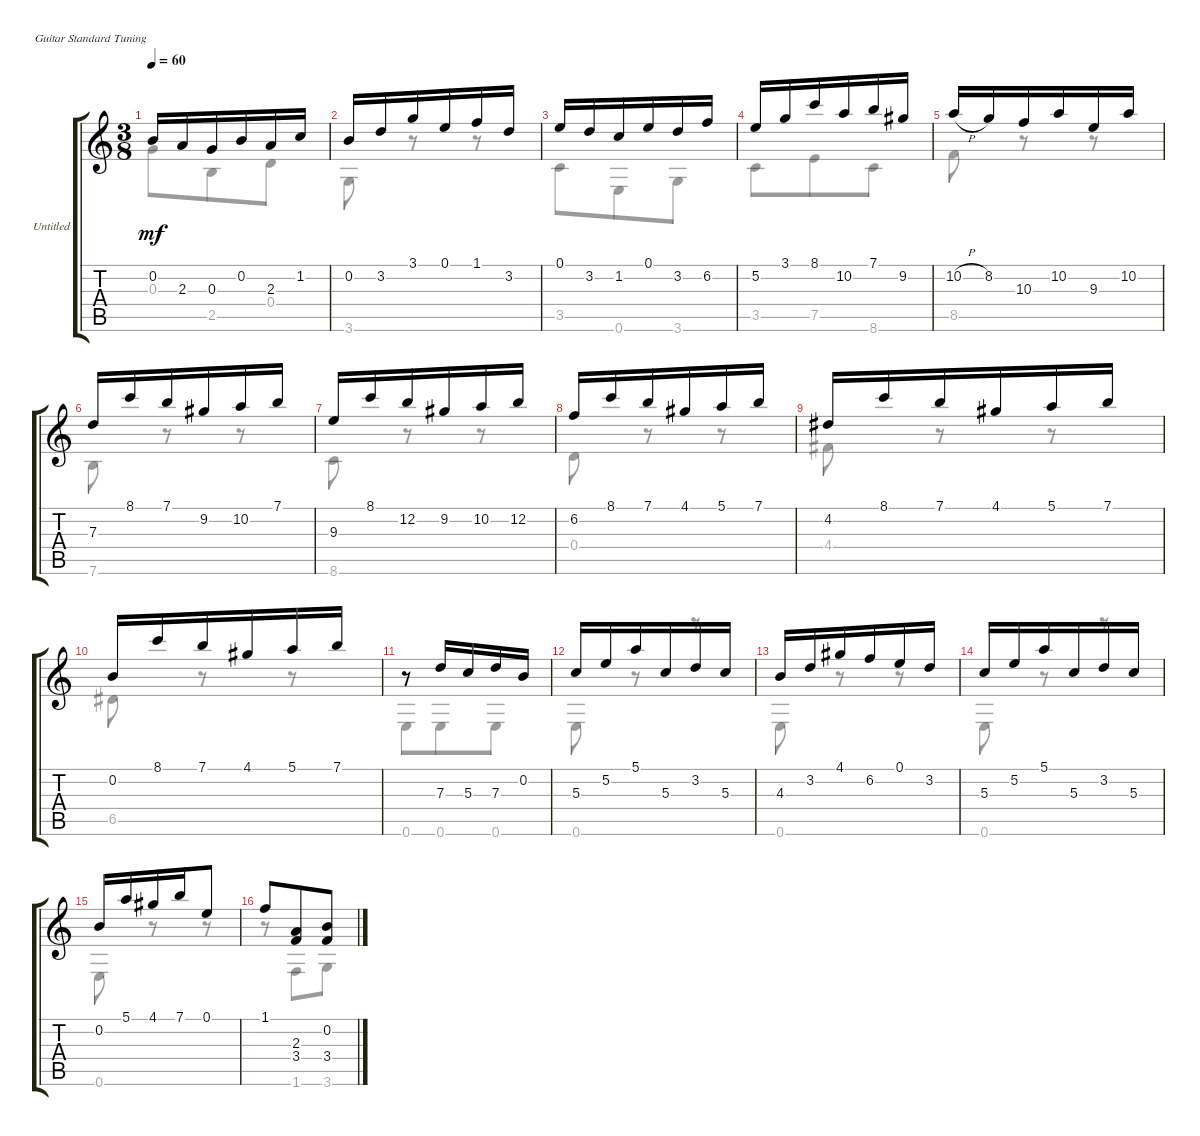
\bracketExtendMode groupsimilarinstruments
\firstSystemTrackNameOrientation horizontal
\otherSystemsTrackNameOrientation horizontal
\track ("Untitled" "Untitled") {instrument acousticguitarnylon}
\staff {score tabs}
\tuning (E4 B3 G3 D3 A2 E2)
\voice
\ts (3 8)
\tempo 60
\clef g2
\ks aminor
0.2.16{dy mf} 2.3.16 0.3.16 0.2.16 2.3.16 1.2.16 |
0.2.16 3.2.16 3.1.16 0.1.16 1.1.16 3.2.16 |
0.1.16 3.2.16 1.2.16 0.1.16 3.2.16 6.2.16 |
5.2.16 3.1.16 8.1.16 10.2.16 7.1.16 9.2.16 |
10.2{h}.16 8.2.16 10.3.16 10.2.16 9.3.16 10.2.16 |
7.3.16 8.1.16 7.1.16 9.2.16 10.2.16 7.1.16 |
9.3.16 8.1.16 12.2.16 9.2.16 10.2.16 12.2.16 |
6.2.16 8.1.16 7.1.16 4.1.16 5.1.16 7.1.16 |
4.2.16 8.1.16 7.1.16 4.1.16 5.1.16 7.1.16 |
0.2.16 8.1.16 7.1.16 4.1.16 5.1.16 7.1.16 |
r.8 7.3.16 5.3.16 7.3.16 0.2.16 |
5.3.16 5.2.16 5.1.16 5.3.16 3.2.16 5.3.16 |
4.3.16 3.2.16 4.1.16 6.2.16 0.1.16 3.2.16 |
5.3.16 5.2.16 5.1.16 5.3.16 3.2.16 5.3.16 |
0.2.16 5.1.16 4.1.16 7.1.16 0.1.8 |
1.1.8 (2.3 3.4).8 (0.2 3.4).8
\voice
\clef g2
\ottava regular
\simile none
\ks aminor
0.3.8{dy mf} 2.5.8 0.4.8 |
3.6.8 r.8 r.8 |
3.5.8 0.6.8 3.6.8 |
3.5.8 7.5.8 8.6.8 |
8.5.8 r.8 r.8 |
7.6.8 r.8 r.8 |
8.6.8 r.8 r.8 |
0.4.8 r.8 r.8 |
4.4.8 r.8 r.8 |
6.5.8 r.8 r.8 |
0.6.8 0.6.8 0.6.8 |
0.6.8 r.8 r.8 |
0.6.8 r.8 r.8 |
0.6.8 r.8 r.8 |
0.6.8 r.8 r.8 |
r.8 1.6.8 3.6.8
